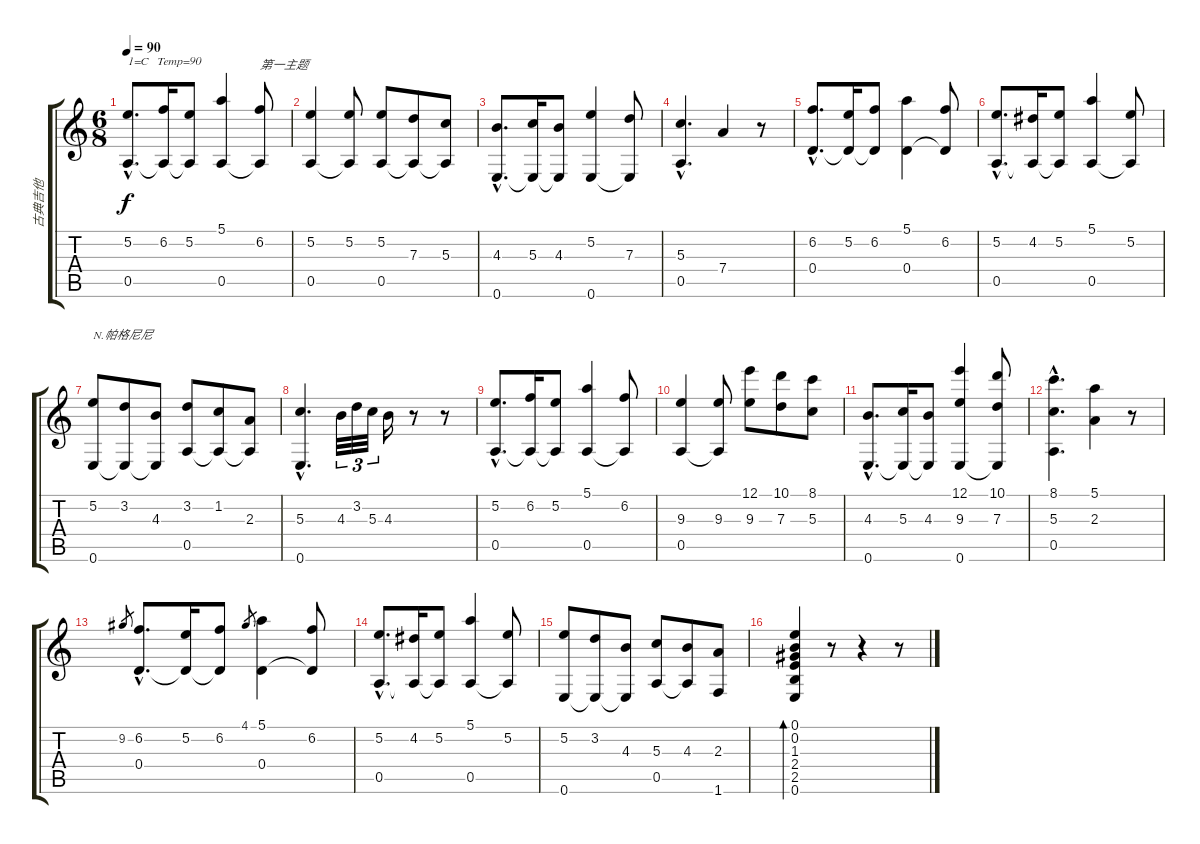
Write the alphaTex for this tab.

\track ("古典吉他" "古典吉他") {instrument acousticguitarnylon}
\staff {score tabs}
\tuning (E4 B3 G3 D3 A2 E2) {hide}
\ts (6 8)
\tempo 90
\clef g2
\ks c
(5.2{hac} 0.5{hac}).8{d txt "1=C   Temp=90" dy f instrument acousticguitarnylon} (6.2 0.5{t}).16 (5.2 0.5{t}).8 (5.1 0.5).4 (6.2 0.5{t}).8{txt "第一主题"} |
(5.2 0.5).4 (5.2 0.5{t}).8 (5.2 0.5).8 (7.3 0.5{t}).8 (5.3 0.5{t}).8 |
(4.3{hac} 0.6{hac}).8{d} (5.3 0.6{t}).16 (4.3 0.6{t}).8 (5.2 0.6).4 (7.3 0.6{t}).8 |
(5.3{hac} 0.5{hac}).4{d} 7.4.4 r.8 |
(6.2{hac} 0.4{hac}).8{d} (5.2 0.4{t}).16 (6.2 0.4{t}).8 (5.1 0.4).4 (6.2 0.4{t}).8 |
(5.2{hac} 0.5{hac}).8{d} (4.2 0.5{t}).16 (5.2 0.5{t}).8 (5.1 0.5).4 (5.2 0.5{t}).8 |
(5.2 0.6).8{txt "N.帕格尼尼"} (3.2 0.6{t}).8 (4.3 0.6{t}).8 (3.2 0.5).8 (1.2 0.5{t}).8 (2.3 0.5{t}).8 |
(5.3{hac} 0.6{hac}).4{d} 4.3.32{tu (3 2)} 3.2.32{tu (3 2)} 5.3.32{tu (3 2)} 4.3.16 r.8 r.8 |
(5.2{hac} 0.5{hac}).8{d} (6.2 0.5{t}).16 (5.2 0.5{t}).8 (5.1 0.5).4 (6.2 0.5{t}).8 |
(9.3 0.5).4 (9.3 0.5{t}).8 (12.1 9.3).8 (10.1 7.3).8 (8.1 5.3).8 |
(4.3{hac} 0.6{hac}).8{d} (5.3 0.6{t}).16 (4.3 0.6{t}).8 (12.1 9.3 0.6).4 (10.1 7.3 0.6{t}).8 |
(8.1{hac} 5.3{hac} 0.5{hac}).4{d} (5.1 2.3).4 r.8 |
9.2.8{gr} (6.2{hac} 0.4{hac}).8{d} (5.2 0.4{t}).16 (6.2 0.4{t}).8 4.1.8{gr} (5.1 0.4).4 (6.2 0.4{t}).8 |
(5.2{hac} 0.5{hac}).8{d} (4.2 0.5{t}).16 (5.2 0.5{t}).8 (5.1 0.5).4 (5.2 0.5{t}).8 |
(5.2 0.6).8 (3.2 0.6{t}).8 (4.3 0.6{t}).8 (5.3 0.5).8 (4.3 0.5{t}).8 (2.3 1.6).8 |
(0.1 0.2 1.3 2.4 2.5 0.6).4{bd 480} r.8 r.4 r.8
